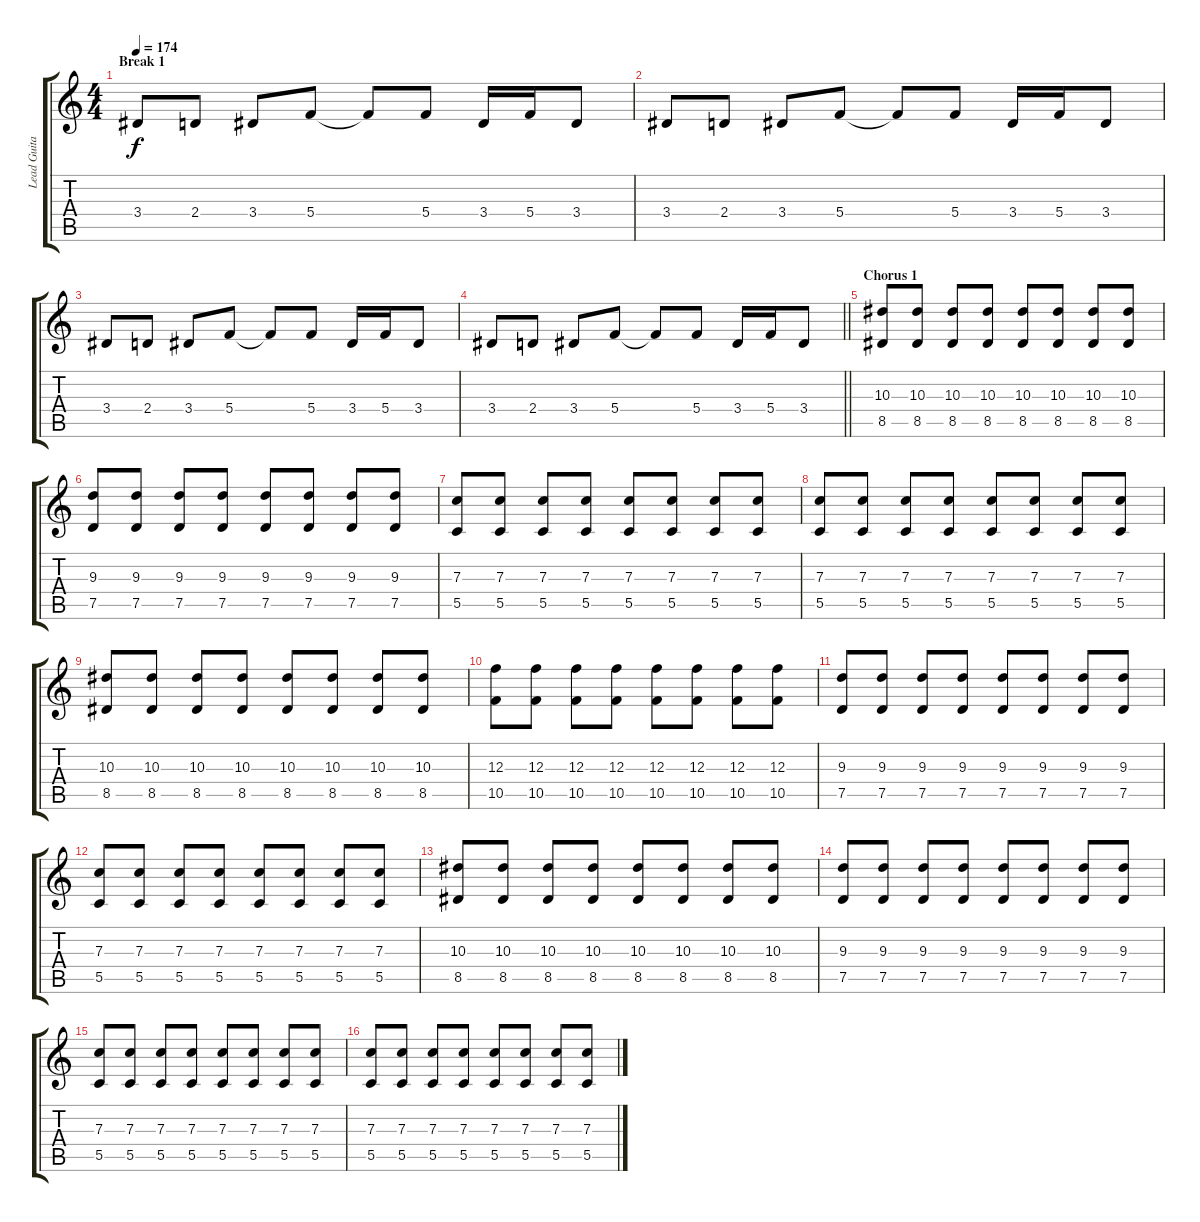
\track ("Lead Guitar (Andi)" "Lead Guita") {instrument distortionguitar}
\staff {score tabs}
\tuning (D4 A3 F3 C3 G2 C2) {hide}
\ts (4 4)
\section ("" "Break 1")
\tempo 174
\clef g2
\ks c
3.4.8{dy f} 2.4.8 3.4.8 5.4.8 5.4{t}.8 5.4.8 3.4.16 5.4.16 3.4.8 |
3.4.8 2.4.8 3.4.8 5.4.8 5.4{t}.8 5.4.8 3.4.16 5.4.16 3.4.8 |
3.4.8 2.4.8 3.4.8 5.4.8 5.4{t}.8 5.4.8 3.4.16 5.4.16 3.4.8 |
\barLineRight lightlight
3.4.8 2.4.8 3.4.8 5.4.8 5.4{t}.8 5.4.8 3.4.16 5.4.16 3.4.8 |
\section ("" "Chorus 1")
(10.3 8.5).8{volume 10} (10.3 8.5).8 (10.3 8.5).8 (10.3 8.5).8 (10.3 8.5).8 (10.3 8.5).8 (10.3 8.5).8 (10.3 8.5).8 |
(9.3 7.5).8 (9.3 7.5).8 (9.3 7.5).8 (9.3 7.5).8 (9.3 7.5).8 (9.3 7.5).8 (9.3 7.5).8 (9.3 7.5).8 |
(7.3 5.5).8 (7.3 5.5).8 (7.3 5.5).8 (7.3 5.5).8 (7.3 5.5).8 (7.3 5.5).8 (7.3 5.5).8 (7.3 5.5).8 |
(7.3 5.5).8 (7.3 5.5).8 (7.3 5.5).8 (7.3 5.5).8 (7.3 5.5).8 (7.3 5.5).8 (7.3 5.5).8 (7.3 5.5).8 |
(10.3 8.5).8 (10.3 8.5).8 (10.3 8.5).8 (10.3 8.5).8 (10.3 8.5).8 (10.3 8.5).8 (10.3 8.5).8 (10.3 8.5).8 |
(12.3 10.5).8 (12.3 10.5).8 (12.3 10.5).8 (12.3 10.5).8 (12.3 10.5).8 (12.3 10.5).8 (12.3 10.5).8 (12.3 10.5).8 |
(9.3 7.5).8 (9.3 7.5).8 (9.3 7.5).8 (9.3 7.5).8 (9.3 7.5).8 (9.3 7.5).8 (9.3 7.5).8 (9.3 7.5).8 |
(7.3 5.5).8 (7.3 5.5).8 (7.3 5.5).8 (7.3 5.5).8 (7.3 5.5).8 (7.3 5.5).8 (7.3 5.5).8 (7.3 5.5).8 |
(10.3 8.5).8 (10.3 8.5).8 (10.3 8.5).8 (10.3 8.5).8 (10.3 8.5).8 (10.3 8.5).8 (10.3 8.5).8 (10.3 8.5).8 |
(9.3 7.5).8 (9.3 7.5).8 (9.3 7.5).8 (9.3 7.5).8 (9.3 7.5).8 (9.3 7.5).8 (9.3 7.5).8 (9.3 7.5).8 |
(7.3 5.5).8 (7.3 5.5).8 (7.3 5.5).8 (7.3 5.5).8 (7.3 5.5).8 (7.3 5.5).8 (7.3 5.5).8 (7.3 5.5).8 |
(7.3 5.5).8 (7.3 5.5).8 (7.3 5.5).8 (7.3 5.5).8 (7.3 5.5).8 (7.3 5.5).8 (7.3 5.5).8 (7.3 5.5).8
